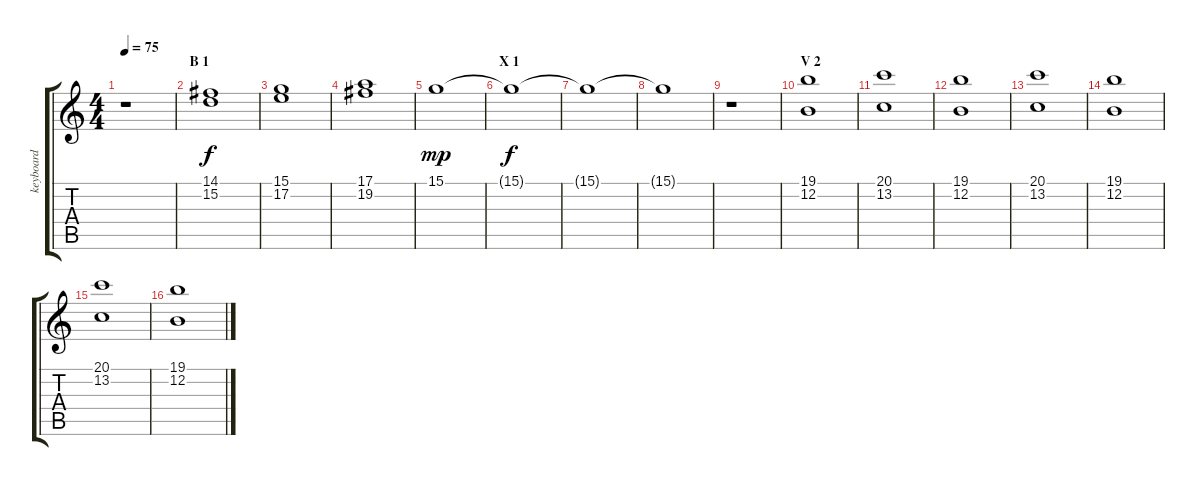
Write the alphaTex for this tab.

\track ("keyboard" "keyboard") {instrument stringensemble1}
\staff {score tabs}
\tuning (E4 B3 G3 D3 A2 E2) {hide}
\ts (4 4)
\tempo 75
\clef g2
\ks c
r.1{dy f} |
\section ("" "B 1")
(14.1 15.2).1 |
(15.1 17.2).1 |
(17.1 19.2).1 |
15.1.1{dy mp} |
\section ("" "X 1")
15.1{t}.1{dy f} |
15.1{t}.1 |
15.1{t}.1 |
r.1 |
\section ("" "V 2")
(19.1 12.2).1 |
(20.1 13.2).1 |
(19.1 12.2).1 |
(20.1 13.2).1 |
(19.1 12.2).1 |
(20.1 13.2).1 |
(19.1 12.2).1
